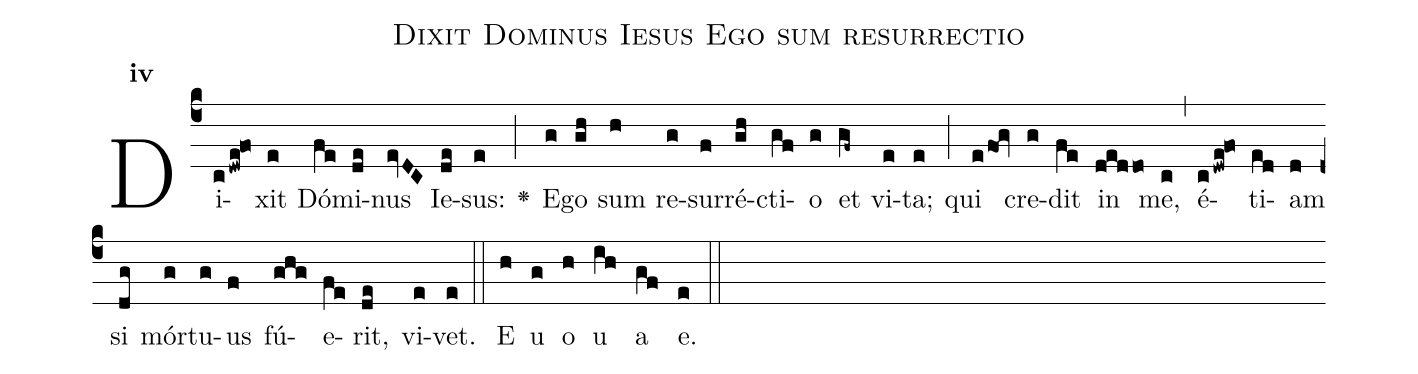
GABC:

name:Dixit Dominus Iesus Ego sum resurrectio;
office-part:Antiphona;
mode:4;
%%
initial-style: 1;
name: Dixit Dominus Iesus Ego sum resurrectio
book: Antiphonae & Responsoria/Tomus II, p. 88;
occasion: Hebdomada V Quadragesimae Dominica;
office-part: Nona Ant 1;
user-notes: ;
commentary: ;
annotation: 4e;
centering-scheme: english;
fontsize: 12;
font: OFLSortsMillGoudy;
height: 11;
width: 4.5;
%%
(c4)Di(cdwe!fo)xit(e) Dó(fe)mi(de)nus(evDC) Ie(de)sus:(e) <v>\greheightstar</v>(;) E(g)go(gh) sum(h) re(g)sur(f)ré(gh)cti(gf)o(g) et(gf~) vi(e)ta;(e) (;) qui(efog) cre(g)dit(fe) in(deddo) me,(c) (,) é(cdwe!fo)ti(ed)am(d) si(dg) mór(g)tu(g)us(f) fú(ghg)e(fe)rit,(de) vi(e)vet.(e) (::)
E(h) u(g) o(h) u(ih) a(gf) e.(e) (::)
